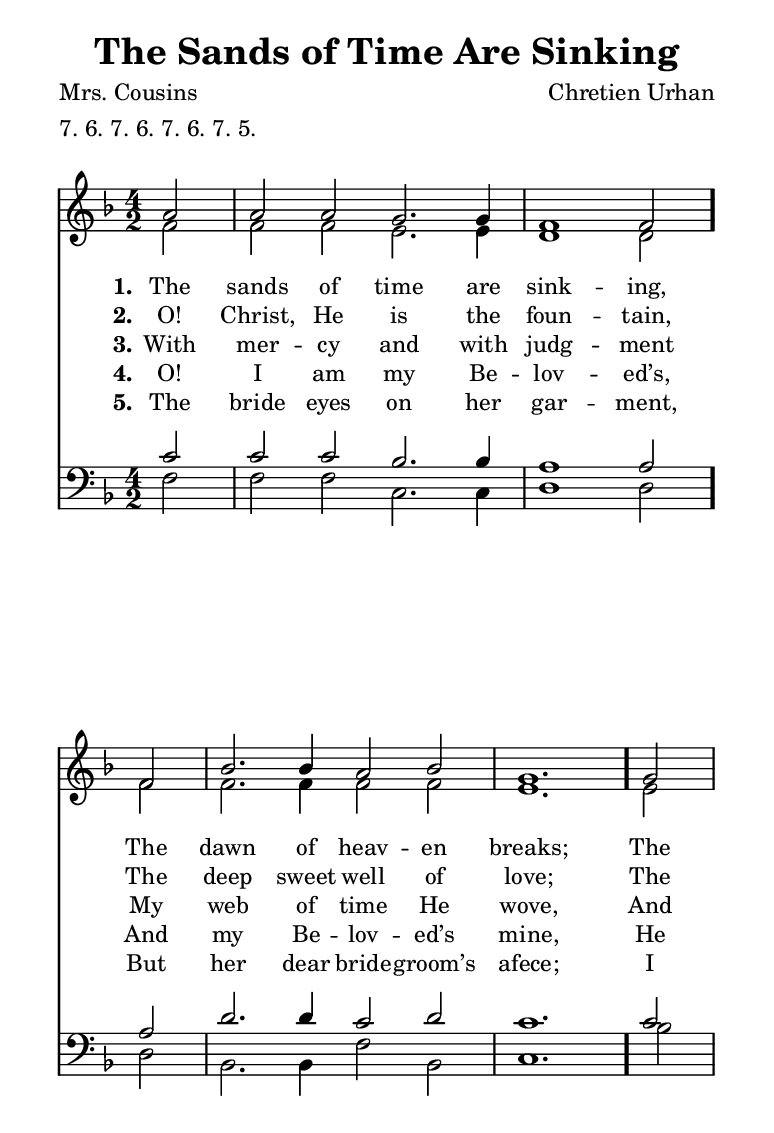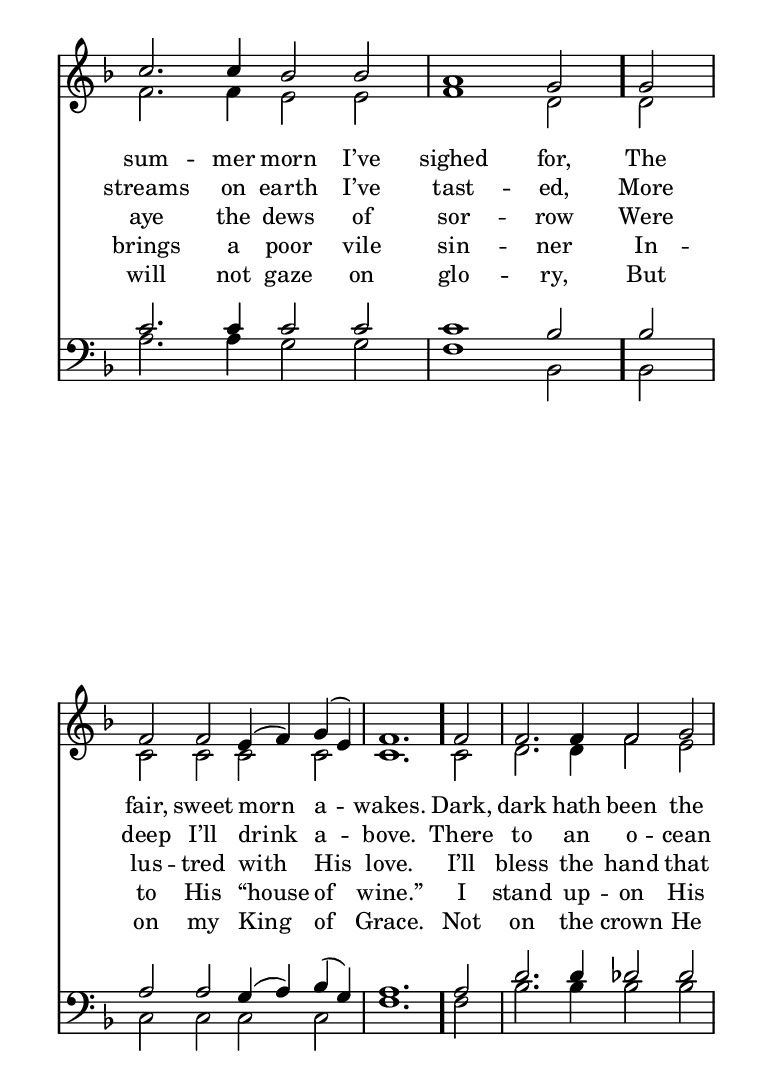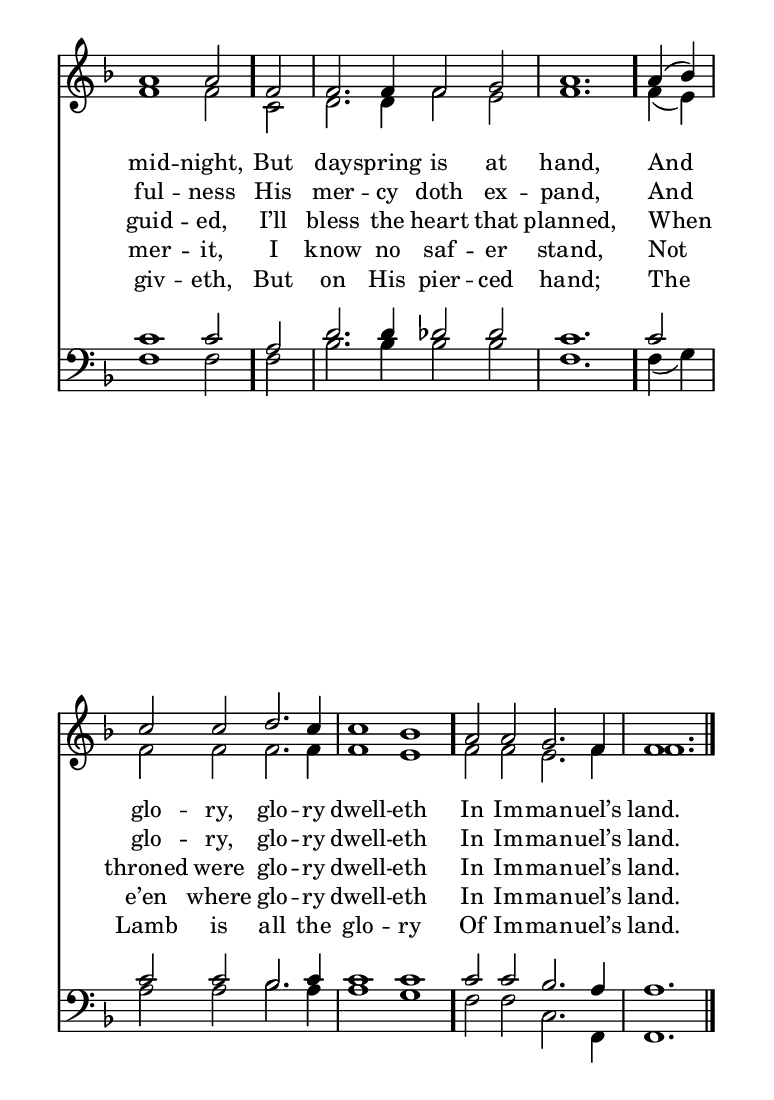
\include "common/global.ily"
\paper {
  \include "common/paper.ily"
}

\header{
  hymnnumber = "271"
  title = "The Sands of Time Are Sinking"
  tunename = "Rutherford"
  meter = "7. 6. 7. 6. 7. 6. 7. 5."
  poet = "Mrs. Cousins"
  composer = "Chretien Urhan"
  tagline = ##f
}

global = {
  \include "common/overrides.ily"
  \override Staff.TimeSignature.style = #'numbered
  \time 4/2
  \override Score.MetronomeMark.transparent = ##t % hide all fermata changes too
  \tempo 2=80
  \key f \major
  \partial 2
  \autoBeamOff
}

notesSoprano = {
\global
\relative c'' {

  a2 | a a g2. g4 | f1 f2
  f2 | bes2. bes4 a2 bes | g1.
  g2 | c2. c4 bes2 bes | a1 g2
  g2 | f2 f e4( f) g( e) | f1.
  f2 | f2. f4 f2 g | a1 a2
  f2 | f2. f4 f2 g | a1.
  a4( bes) | c2 c d2. c4 | c1 bes1 |
  a2 a g2. f4 | f1.

  \bar "|."

}
}

notesAlto = {
\global
\relative e' {

  f2 | f2 f e2. e4 | d1 d2
  f2 | f2. f4 f2 f | e1.
  e2 | f2. f4 e2 e | f1 d2
  d2 | c c c c | c1.
  c2 | d2. d4 f2 e | f1 f2
  c2 | d2. d4 f2 e | f1.
  f4( e) | f2 f f2. f4 | f1 e1 |
  f2 f e2. f4 | f1.

}
}

notesTenor = {
\global
\relative a {

  c2 | c2 c bes2. bes4 | a1 a2
  a2 | d2. d4 c2 d | c1.
  c2 | c2. c4 c2 c | c1 bes2
  bes2 | a2 a g4( a) bes( g) | a1.
  a2 | d2. d4 des2 des | c1 c2
  a2 | d2. d4 des2 des | c1.
  c2 | c c bes2. c4 | c1 c |
  c2 c bes2. a4 | a1.

}
}

notesBass = {
\global
\relative f {

  f2 | f f c2. c4 | d1 d2
  d2 | bes2. bes4 f'2 bes, | c1.
  bes'2 | a2. a4 g2 g | f1 bes,2
  bes2 | c2 c c c | f1.
  f2 | bes2. bes4 bes2 bes | f1 f2
  f2 | bes2. bes4 bes2 bes | f1.
  f4( g) | a2 a bes2. a4 | a1 g |
  f2 f c2. f,4 | f1.

}
}

wordsA = \lyricmode {
\set stanza = "1."

The sands of time are sink -- ing, \bar "."
The dawn of heav -- en breaks; \bar "."
The sum -- mer morn I’ve sighed for, \bar "."
The fair, sweet morn a -- wakes. \bar "."
Dark, dark hath been the mid -- night, \bar "."
But day -- spring is at hand, \bar "."
And glo -- ry, glo -- ry dwell -- eth \bar "."
In Im -- man -- uel’s land. \bar "."

}

wordsB = \lyricmode {
\set stanza = "2."

O! Christ, He is the foun -- tain,
The deep sweet well of love;
The streams on earth I’ve tast -- ed,
More deep I’ll drink a -- bove.
There to an o -- cean ful -- ness
His mer -- cy doth ex -- pand,
And glo -- ry, glo -- ry dwell -- eth
In Im -- man -- uel’s land.

}

wordsC = \lyricmode {
\set stanza = "3."

With mer -- cy and with judg -- ment
My web of time He wove,
And aye the dews of sor -- row
Were lus -- tred with His love.
I’ll bless the hand that guid -- ed,
I’ll bless the heart that planned,
When throned were glo -- ry dwell -- eth
In Im -- man -- uel’s land.

}

wordsD = \lyricmode {
\set stanza = "4."

O! I am my Be -- lov -- ed’s,
And my Be -- lov -- ed’s mine,
He brings a poor vile sin -- ner
In -- to His “house of wine.”
I stand up -- on His mer -- it,
I know no saf -- er stand,
Not e’en where glo -- ry dwell -- eth
In Im -- man -- uel’s land.

}

wordsE = \lyricmode {
\set stanza = "5."

The bride eyes on her gar -- ment,
But her dear bride -- groom’s afece;
I will not gaze on glo -- ry,
But on my King of Grace.
Not on the crown He giv -- eth,
But on His pier -- ced hand;
The Lamb is all the glo -- ry
Of Im -- man -- uel’s land.

}

\score {
  \context ChoirStaff <<
    \context Staff = upper <<
      \set ChoirStaff.systemStartDelimiter = #'SystemStartBar
      \context Voice  = sopranos { \voiceOne << \notesSoprano >> }
      \context Voice  = altos { \voiceTwo << \notesAlto >> }
      \context Lyrics = one   \lyricsto sopranos \wordsA
      \context Lyrics = two   \lyricsto sopranos \wordsB
      \context Lyrics = three \lyricsto sopranos \wordsC
      \context Lyrics = four  \lyricsto sopranos \wordsD
      \context Lyrics = five  \lyricsto sopranos \wordsE
    >>
    \context Staff = men <<
      \clef bass
      \context Voice  = tenors { \voiceOne << \notesTenor >> }
      \context Voice  = basses { \voiceTwo << \notesBass >> }
    >>
  >>
  \layout {
    \include "common/layout.ily"
  }
  \midi{
    \include "common/midi.ily"
  }
}

\version "2.19.49"  % necessary for upgrading to future LilyPond versions.

% vi:set et ts=2 sw=2 ai nocindent syntax=lilypond:
